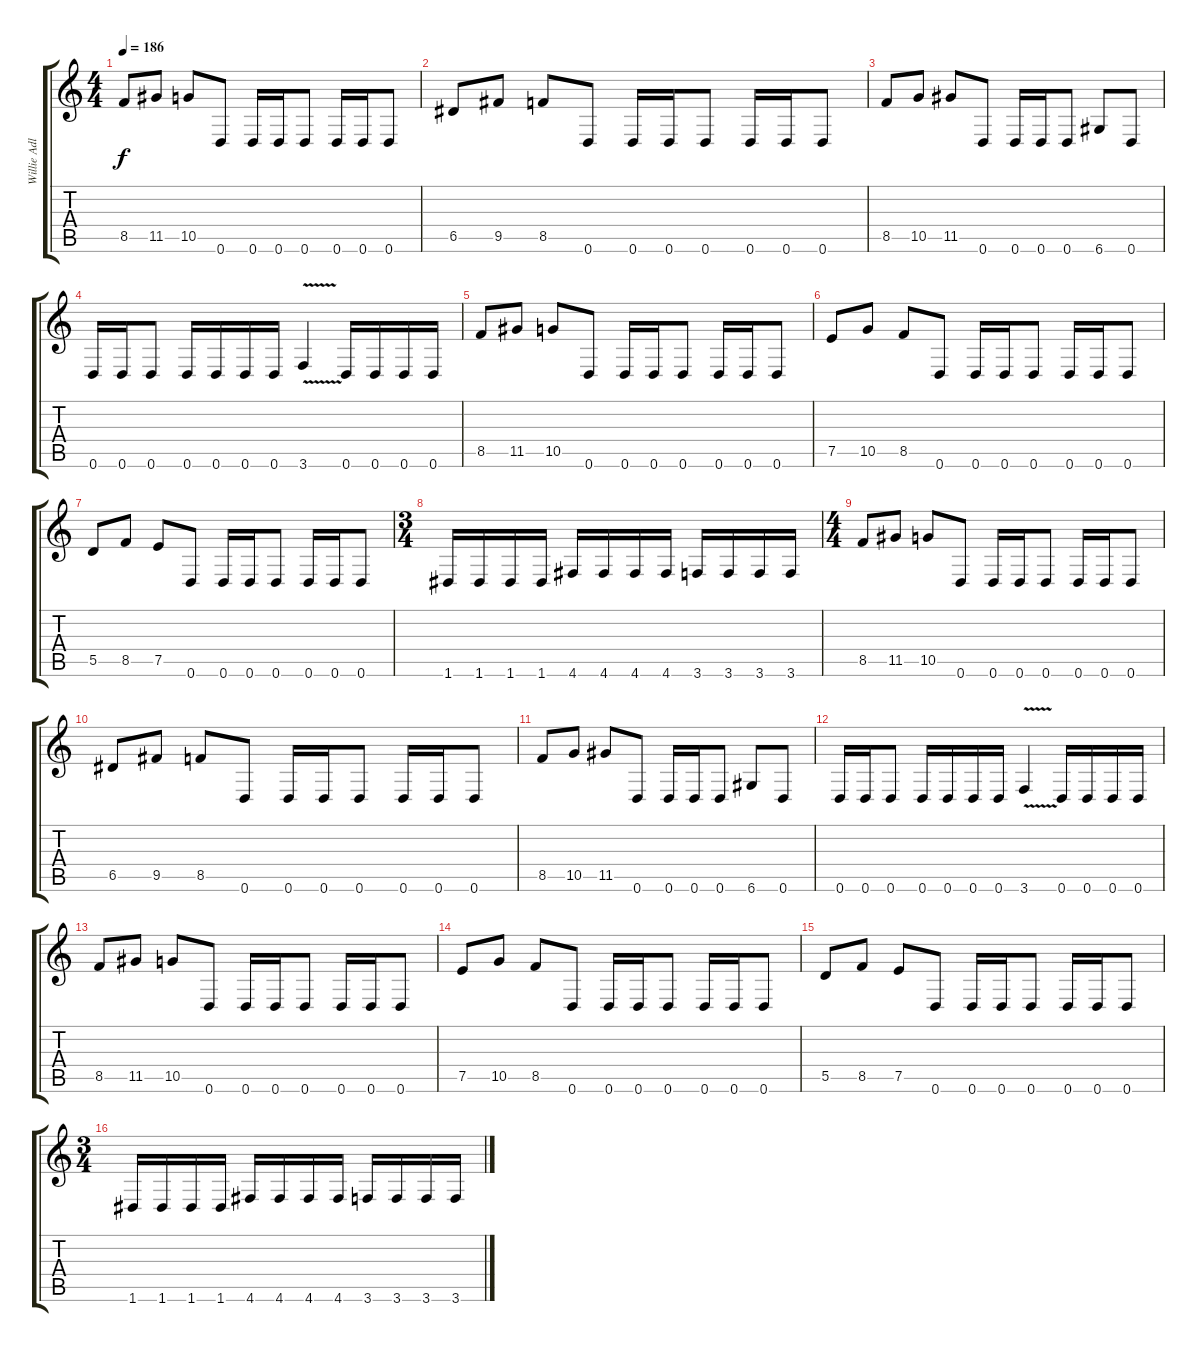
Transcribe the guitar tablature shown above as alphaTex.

\track ("Willie Adler" "Willie Adl") {instrument distortionguitar}
\staff {score tabs}
\tuning (E4 B3 G3 D3 A2 D2) {hide}
\ts (4 4)
\tempo 186
\clef g2
\ks c
8.5.8{dy f instrument distortionguitar} 11.5.8 10.5.8 0.6.8 0.6.16 0.6.16 0.6.8 0.6.16 0.6.16 0.6.8 |
6.5.8 9.5.8 8.5.8 0.6.8 0.6.16 0.6.16 0.6.8 0.6.16 0.6.16 0.6.8 |
8.5.8 10.5.8 11.5.8 0.6.8 0.6.16 0.6.16 0.6.8 6.6.8 0.6.8 |
0.6.16 0.6.16 0.6.8 0.6.16 0.6.16 0.6.16 0.6.16 3.6{v}.4 0.6.16 0.6.16 0.6.16 0.6.16 |
8.5.8 11.5.8 10.5.8 0.6.8 0.6.16 0.6.16 0.6.8 0.6.16 0.6.16 0.6.8 |
7.5.8 10.5.8 8.5.8 0.6.8 0.6.16 0.6.16 0.6.8 0.6.16 0.6.16 0.6.8 |
5.5.8 8.5.8 7.5.8 0.6.8 0.6.16 0.6.16 0.6.8 0.6.16 0.6.16 0.6.8 |
\ts (3 4)
1.6.16 1.6.16 1.6.16 1.6.16 4.6.16 4.6.16 4.6.16 4.6.16 3.6.16 3.6.16 3.6.16 3.6.16 |
\ts (4 4)
8.5.8 11.5.8 10.5.8 0.6.8 0.6.16 0.6.16 0.6.8 0.6.16 0.6.16 0.6.8 |
6.5.8 9.5.8 8.5.8 0.6.8 0.6.16 0.6.16 0.6.8 0.6.16 0.6.16 0.6.8 |
8.5.8 10.5.8 11.5.8 0.6.8 0.6.16 0.6.16 0.6.8 6.6.8 0.6.8 |
0.6.16 0.6.16 0.6.8 0.6.16 0.6.16 0.6.16 0.6.16 3.6{v}.4 0.6.16 0.6.16 0.6.16 0.6.16 |
8.5.8 11.5.8 10.5.8 0.6.8 0.6.16 0.6.16 0.6.8 0.6.16 0.6.16 0.6.8 |
7.5.8 10.5.8 8.5.8 0.6.8 0.6.16 0.6.16 0.6.8 0.6.16 0.6.16 0.6.8 |
5.5.8 8.5.8 7.5.8 0.6.8 0.6.16 0.6.16 0.6.8 0.6.16 0.6.16 0.6.8 |
\ts (3 4)
1.6.16 1.6.16 1.6.16 1.6.16 4.6.16 4.6.16 4.6.16 4.6.16 3.6.16 3.6.16 3.6.16 3.6.16
